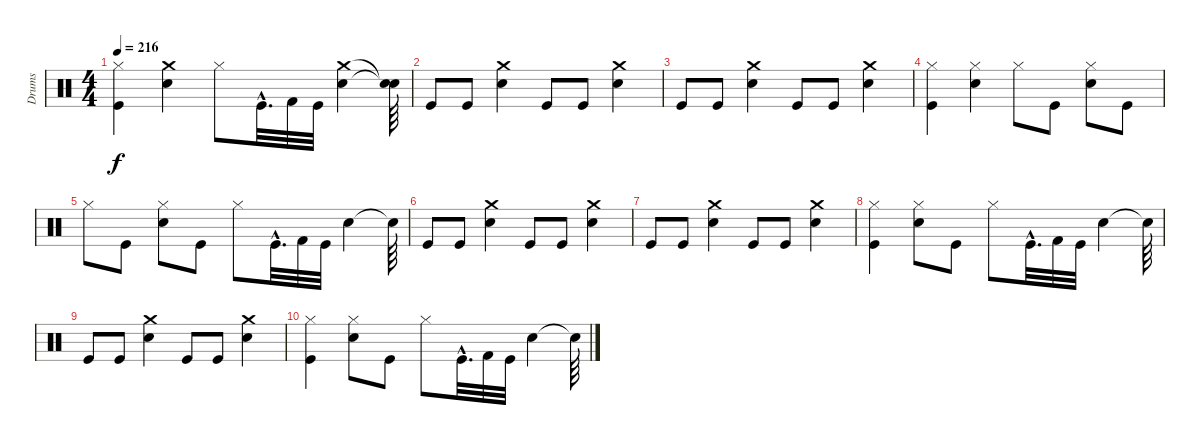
\track ("Drums" "Drums") {instrument percussion}
\staff {score}
\articulation defaults
\ts (4 4)
\tempo 216
\clef neutral
\ks c
("Hi-Hat (closed)" "Kick (hit)").4{dy f} ("Crash medium (hit)" "Snare (hit) 2").4 "Hi-Hat (closed)".8 "Kick (hit)"{hac}.32{d} "Kick (hit) 2".32 "Kick (hit)".32 ("Crash medium (hit)" "Snare (hit) 2").4 ("Snare (hit)"{t} "Snare (hit)"{t}).64 |
"Kick (hit)".8 "Kick (hit)".8 ("Snare (hit) 2" "Crash medium (hit)").4 "Kick (hit)".8 "Kick (hit)".8 ("Snare (hit) 2" "Crash medium (hit)").4 |
"Kick (hit)".8 "Kick (hit)".8 ("Snare (hit) 2" "Crash medium (hit)").4 "Kick (hit)".8 "Kick (hit)".8 ("Snare (hit) 2" "Crash medium (hit)").4 |
("Kick (hit)" "Hi-Hat (closed)").4 ("Hi-Hat (closed)" "Snare (hit) 2").4 "Hi-Hat (closed)".8 "Kick (hit)".8 ("Snare (hit) 2" "Hi-Hat (closed)").8 "Kick (hit)".8 |
"Hi-Hat (closed)".8 "Kick (hit)".8 ("Snare (hit) 2" "Hi-Hat (closed)").8 "Kick (hit)".8 "Hi-Hat (closed)".8 "Kick (hit)"{hac}.32{d} "Kick (hit) 2".32 "Kick (hit)".32 "Snare (hit) 2".4 "Snare (hit)"{t}.64 |
"Kick (hit)".8 "Kick (hit)".8 ("Snare (hit) 2" "Crash medium (hit)").4 "Kick (hit)".8 "Kick (hit)".8 ("Snare (hit) 2" "Crash medium (hit)").4 |
"Kick (hit)".8 "Kick (hit)".8 ("Snare (hit) 2" "Crash medium (hit)").4 "Kick (hit)".8 "Kick (hit)".8 ("Snare (hit) 2" "Crash medium (hit)").4 |
("Kick (hit)" "Hi-Hat (closed)").4 ("Snare (hit) 2" "Hi-Hat (closed)").8 "Kick (hit)".8 "Hi-Hat (closed)".8 "Kick (hit)"{hac}.32{d} "Kick (hit) 2".32 "Kick (hit)".32 "Snare (hit) 2".4 "Snare (hit)"{t}.64 |
"Kick (hit)".8 "Kick (hit)".8 ("Snare (hit) 2" "Crash medium (hit)").4 "Kick (hit)".8 "Kick (hit)".8 ("Snare (hit) 2" "Crash medium (hit)").4 |
("Kick (hit)" "Hi-Hat (closed)").4 ("Snare (hit) 2" "Hi-Hat (closed)").8 "Kick (hit)".8 "Hi-Hat (closed)".8 "Kick (hit)"{hac}.32{d} "Kick (hit) 2".32 "Kick (hit)".32 "Snare (hit) 2".4 "Snare (hit)"{t}.64
